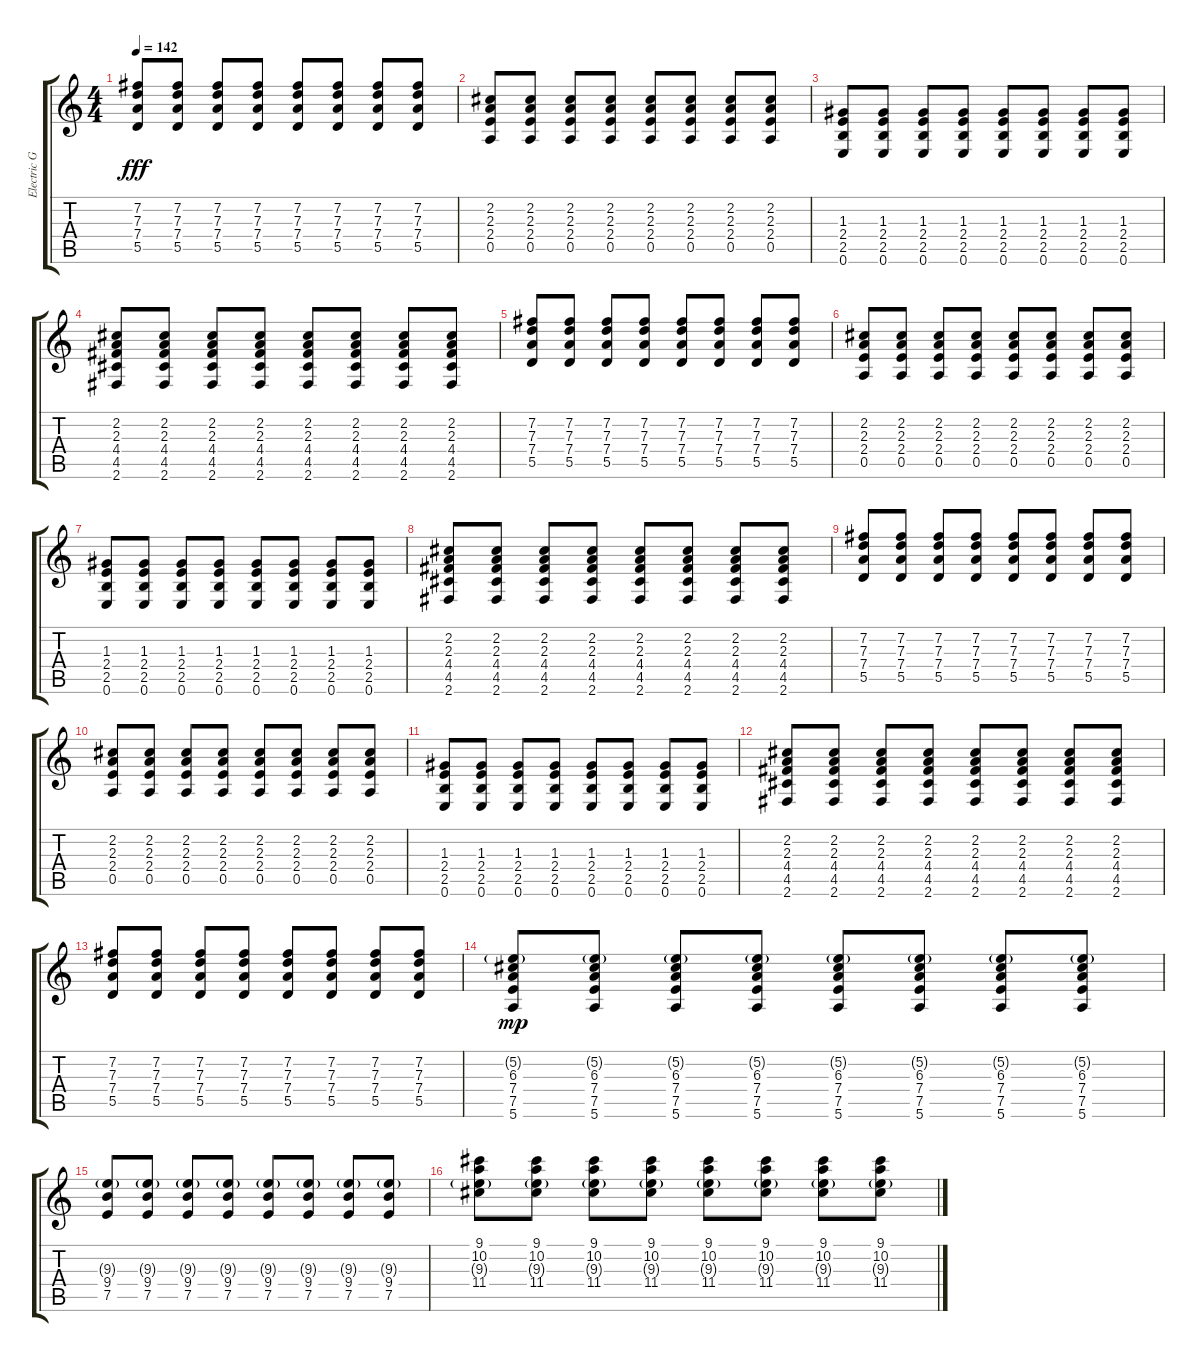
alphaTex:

\track ("Electric Guitar" "Electric G") {instrument overdrivenguitar}
\staff {score tabs}
\tuning (E4 B3 G3 D3 A2 E2) {hide}
\ts (4 4)
\tempo 142
\clef g2
\ks c
(7.2 7.3 7.4 5.5).8{dy fff} (7.2 7.3 7.4 5.5).8 (7.2 7.3 7.4 5.5).8 (7.2 7.3 7.4 5.5).8 (7.2 7.3 7.4 5.5).8 (7.2 7.3 7.4 5.5).8 (7.2 7.3 7.4 5.5).8 (7.2 7.3 7.4 5.5).8 |
(2.2 2.3 2.4 0.5).8 (2.2 2.3 2.4 0.5).8 (2.2 2.3 2.4 0.5).8 (2.2 2.3 2.4 0.5).8 (2.2 2.3 2.4 0.5).8 (2.2 2.3 2.4 0.5).8 (2.2 2.3 2.4 0.5).8 (2.2 2.3 2.4 0.5).8 |
(1.3 2.4 2.5 0.6).8 (1.3 2.4 2.5 0.6).8 (1.3 2.4 2.5 0.6).8 (1.3 2.4 2.5 0.6).8 (1.3 2.4 2.5 0.6).8 (1.3 2.4 2.5 0.6).8 (1.3 2.4 2.5 0.6).8 (1.3 2.4 2.5 0.6).8 |
(2.2 2.3 4.4 4.5 2.6).8 (2.2 2.3 4.4 4.5 2.6).8 (2.2 2.3 4.4 4.5 2.6).8 (2.2 2.3 4.4 4.5 2.6).8 (2.2 2.3 4.4 4.5 2.6).8 (2.2 2.3 4.4 4.5 2.6).8 (2.2 2.3 4.4 4.5 2.6).8 (2.2 2.3 4.4 4.5 2.6).8 |
(7.2 7.3 7.4 5.5).8 (7.2 7.3 7.4 5.5).8 (7.2 7.3 7.4 5.5).8 (7.2 7.3 7.4 5.5).8 (7.2 7.3 7.4 5.5).8 (7.2 7.3 7.4 5.5).8 (7.2 7.3 7.4 5.5).8 (7.2 7.3 7.4 5.5).8 |
(2.2 2.3 2.4 0.5).8 (2.2 2.3 2.4 0.5).8 (2.2 2.3 2.4 0.5).8 (2.2 2.3 2.4 0.5).8 (2.2 2.3 2.4 0.5).8 (2.2 2.3 2.4 0.5).8 (2.2 2.3 2.4 0.5).8 (2.2 2.3 2.4 0.5).8 |
(1.3 2.4 2.5 0.6).8 (1.3 2.4 2.5 0.6).8 (1.3 2.4 2.5 0.6).8 (1.3 2.4 2.5 0.6).8 (1.3 2.4 2.5 0.6).8 (1.3 2.4 2.5 0.6).8 (1.3 2.4 2.5 0.6).8 (1.3 2.4 2.5 0.6).8 |
(2.2 2.3 4.4 4.5 2.6).8 (2.2 2.3 4.4 4.5 2.6).8 (2.2 2.3 4.4 4.5 2.6).8 (2.2 2.3 4.4 4.5 2.6).8 (2.2 2.3 4.4 4.5 2.6).8 (2.2 2.3 4.4 4.5 2.6).8 (2.2 2.3 4.4 4.5 2.6).8 (2.2 2.3 4.4 4.5 2.6).8 |
(7.2 7.3 7.4 5.5).8 (7.2 7.3 7.4 5.5).8 (7.2 7.3 7.4 5.5).8 (7.2 7.3 7.4 5.5).8 (7.2 7.3 7.4 5.5).8 (7.2 7.3 7.4 5.5).8 (7.2 7.3 7.4 5.5).8 (7.2 7.3 7.4 5.5).8 |
(2.2 2.3 2.4 0.5).8 (2.2 2.3 2.4 0.5).8 (2.2 2.3 2.4 0.5).8 (2.2 2.3 2.4 0.5).8 (2.2 2.3 2.4 0.5).8 (2.2 2.3 2.4 0.5).8 (2.2 2.3 2.4 0.5).8 (2.2 2.3 2.4 0.5).8 |
(1.3 2.4 2.5 0.6).8 (1.3 2.4 2.5 0.6).8 (1.3 2.4 2.5 0.6).8 (1.3 2.4 2.5 0.6).8 (1.3 2.4 2.5 0.6).8 (1.3 2.4 2.5 0.6).8 (1.3 2.4 2.5 0.6).8 (1.3 2.4 2.5 0.6).8 |
(2.2 2.3 4.4 4.5 2.6).8 (2.2 2.3 4.4 4.5 2.6).8 (2.2 2.3 4.4 4.5 2.6).8 (2.2 2.3 4.4 4.5 2.6).8 (2.2 2.3 4.4 4.5 2.6).8 (2.2 2.3 4.4 4.5 2.6).8 (2.2 2.3 4.4 4.5 2.6).8 (2.2 2.3 4.4 4.5 2.6).8 |
(7.2 7.3 7.4 5.5).8 (7.2 7.3 7.4 5.5).8 (7.2 7.3 7.4 5.5).8 (7.2 7.3 7.4 5.5).8 (7.2 7.3 7.4 5.5).8 (7.2 7.3 7.4 5.5).8 (7.2 7.3 7.4 5.5).8 (7.2 7.3 7.4 5.5).8 |
(5.2{g} 6.3 7.4 7.5 5.6).8{dy mp} (5.2{g} 6.3 7.4 7.5 5.6).8 (5.2{g} 6.3 7.4 7.5 5.6).8 (5.2{g} 6.3 7.4 7.5 5.6).8 (5.2{g} 6.3 7.4 7.5 5.6).8 (5.2{g} 6.3 7.4 7.5 5.6).8 (5.2{g} 6.3 7.4 7.5 5.6).8 (5.2{g} 6.3 7.4 7.5 5.6).8 |
(9.3{g} 9.4 7.5).8 (9.3{g} 9.4 7.5).8 (9.3{g} 9.4 7.5).8 (9.3{g} 9.4 7.5).8 (9.3{g} 9.4 7.5).8 (9.3{g} 9.4 7.5).8 (9.3{g} 9.4 7.5).8 (9.3{g} 9.4 7.5).8 |
(9.1 10.2 9.3{g} 11.4).8 (9.1 10.2 9.3{g} 11.4).8 (9.1 10.2 9.3{g} 11.4).8 (9.1 10.2 9.3{g} 11.4).8 (9.1 10.2 9.3{g} 11.4).8 (9.1 10.2 9.3{g} 11.4).8 (9.1 10.2 9.3{g} 11.4).8 (9.1 10.2 9.3{g} 11.4).8
